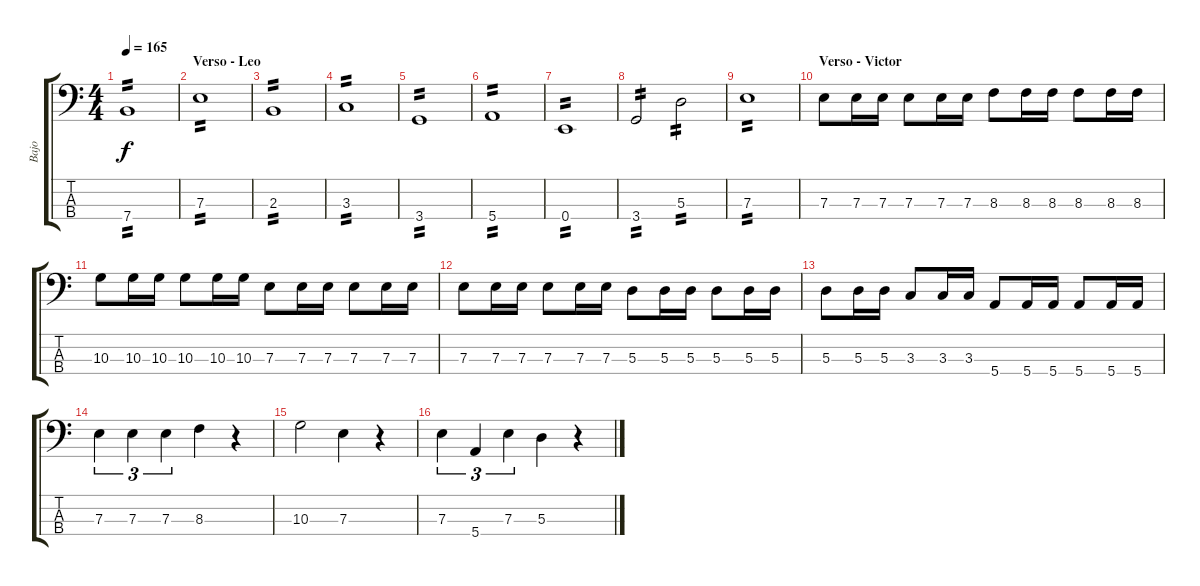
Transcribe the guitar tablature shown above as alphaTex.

\track ("Bajo" "Bajo") {instrument electricbassfinger}
\staff {score tabs}
\tuning (G2 D2 A1 E1) {hide}
\ts (4 4)
\tempo 165
\clef f4
\ks c
7.4.1{tp 2 dy f} |
\section ("" "Verso - Leo")
7.3.1{tp 2} |
2.3.1{tp 2} |
3.3.1{tp 2} |
3.4.1{tp 2} |
5.4.1{tp 2} |
0.4.1{tp 2} |
3.4.2{tp 2} 5.3.2{tp 2} |
7.3.1{tp 2} |
\section ("" "Verso - Victor")
7.3.8 7.3.16 7.3.16 7.3.8 7.3.16 7.3.16 8.3.8 8.3.16 8.3.16 8.3.8 8.3.16 8.3.16 |
10.3.8 10.3.16 10.3.16 10.3.8 10.3.16 10.3.16 7.3.8 7.3.16 7.3.16 7.3.8 7.3.16 7.3.16 |
7.3.8 7.3.16 7.3.16 7.3.8 7.3.16 7.3.16 5.3.8 5.3.16 5.3.16 5.3.8 5.3.16 5.3.16 |
5.3.8 5.3.16 5.3.16 3.3.8 3.3.16 3.3.16 5.4.8 5.4.16 5.4.16 5.4.8 5.4.16 5.4.16 |
7.3.4{tu (3 2)} 7.3.4{tu (3 2)} 7.3.4{tu (3 2)} 8.3.4 r.4 |
10.3.2 7.3.4 r.4 |
7.3.4{tu (3 2)} 5.4.4{tu (3 2)} 7.3.4{tu (3 2)} 5.3.4 r.4
